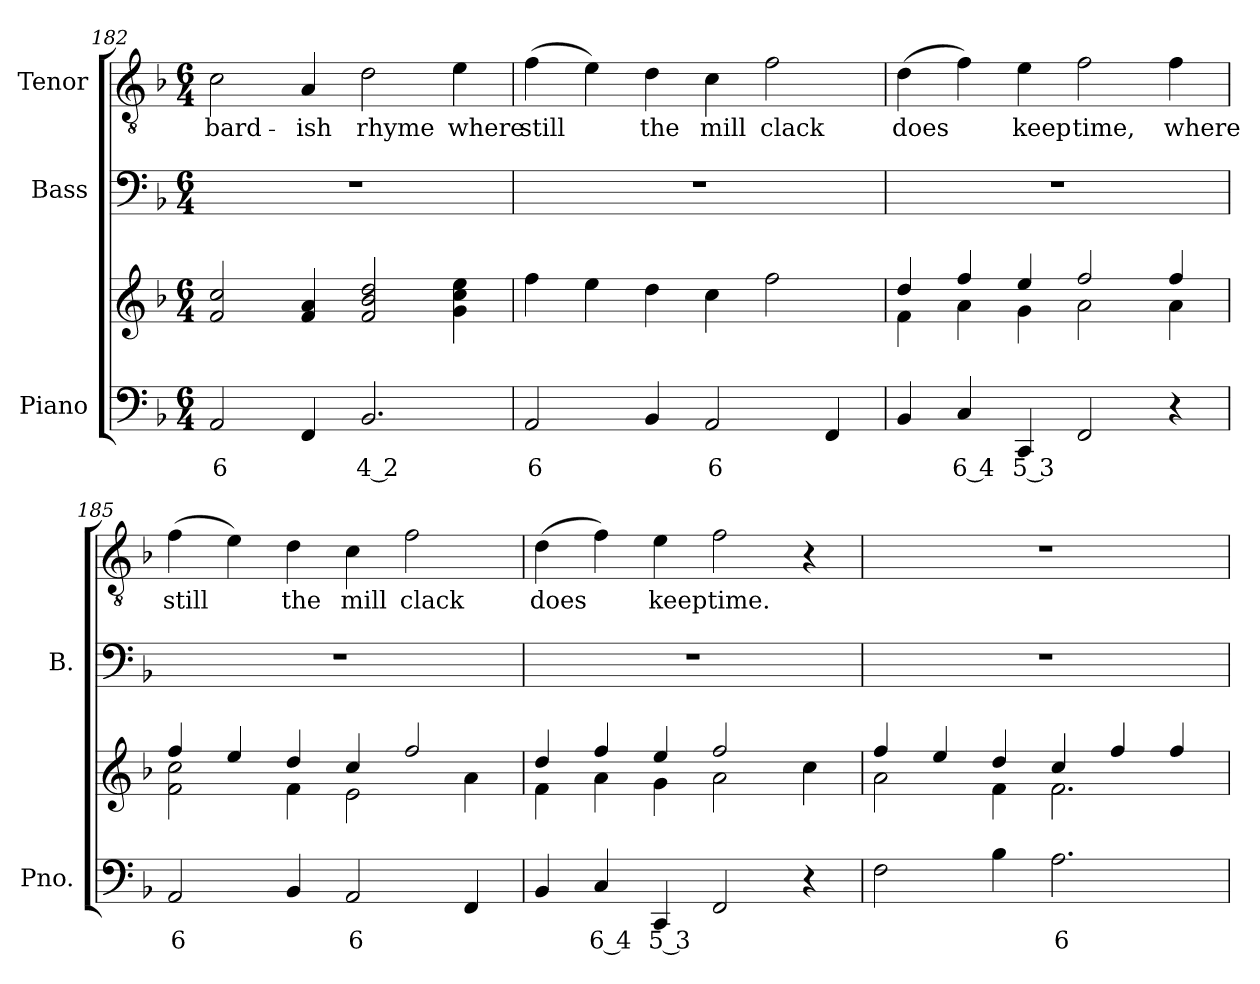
**kern	**text	**kern	**kern	**kern	**text
*part3	*part3	*part3	*part2	*part1	*part1
*staff4	*staff4	*staff3	*staff2	*staff1	*staff1
*I"Piano	*	*	*I"Bass	*I"Tenor	*
*I'Pno.	*	*	*I'B.	*	*
*clefF4	*	*clefG2	*clefF4	*clefGv2	*
*	*	*	*	*ITrd7c12	*
*k[b-]	*	*k[b-]	*k[b-]	*k[b-]	*
*F:	*	*F:	*F:	*F:	*
*M6/4	*	*M6/4	*M6/4	*M6/4	*
=182	=182	=182	=182	=182	=182
!	!LO:LY:b:color=#000000	!	!LO:N:vis=1	!	!
!	!	!	!	!	!LO:LY:b:color=#000000
2AAi/	6	2fi/ 2cci	1.r	2Ci\	bard-
!	!	!	!	!	!LO:LY:b:color=#000000
4FFi/	.	4fi/ 4ai	.	4AAi/	-ish
!	!LO:LY:b:color=#000000	!	!	!	!
!	!	!	!	!	!LO:LY:b:color=#000000
2.BB-i/	4 2	2fi/ 2b-i 2ddi	.	2Di\	rhyme
!	!	!	!	!	!LO:LY:b:color=#000000
.	.	4gi\ 4cci 4eei	.	4Ei\	where
=183	=183	=183	=183	=183	=183
!	!LO:LY:b:color=#000000	!	!LO:N:vis=1	!	!
!	!	!	!	!	!LO:LY:b:color=#000000
2AAi/	6	4ffi\	1.r	(4Fi\	still
.	.	4eei\	.	4Ei\)	.
!	!	!	!	!	!LO:LY:b:color=#000000
4BB-i/	.	4ddi\	.	4Di\	the
!	!LO:LY:b:color=#000000	!	!	!	!
!	!	!	!	!	!LO:LY:b:color=#000000
2AAi/	6	4cci\	.	4Ci\	mill
!	!	!	!	!	!LO:LY:b:color=#000000
.	.	2ffi\	.	2Fi\	clack
4FFi/	.	.	.	.	.
!!LO:LB:g=z
=184	=184	=184	=184	=184	=184
*	*	*^	*	*	*
!	!	!	!	!LO:N:vis=1	!	!
!	!	!	!	!	!	!LO:LY:b:color=#000000
4BB-i/	.	4ddi/	4fi\	1.r	(4Di\	does
!	!LO:LY:b:color=#000000	!	!	!	!	!
4Ci/	6 4	4ffi/	4ai\	.	4Fi\)	.
!	!LO:LY:b:color=#000000	!	!	!	!	!
!	!	!	!	!	!	!LO:LY:b:color=#000000
4CCi/	5 3	4eei/	4gi\	.	4Ei\	keep
!	!	!	!	!	!	!LO:LY:b:color=#000000
2FFi/	.	2ffi/	2ai\	.	2Fi\	time,
!	!	!	!	!	!	!LO:LY:b:color=#000000
4r	.	4ffi/	4ai\	.	4Fi\	where
=185	=185	=185	=185	=185	=185	=185
!	!LO:LY:b:color=#000000	!	!	!LO:N:vis=1	!	!
!	!	!	!	!	!	!LO:LY:b:color=#000000
2AAi/	6	4ffi/	2fi\ 2cci	1.r	(4Fi\	still
.	.	4eei/	.	.	4Ei\)	.
!	!	!	!	!	!	!LO:LY:b:color=#000000
4BB-i/	.	4ddi/	4fi\	.	4Di\	the
!	!LO:LY:b:color=#000000	!	!	!	!	!
!	!	!	!	!	!	!LO:LY:b:color=#000000
2AAi/	6	4cci/	2ei\	.	4Ci\	mill
!	!	!	!	!	!	!LO:LY:b:color=#000000
.	.	2ffi/	.	.	2Fi\	clack
4FFi/	.	.	4ai\	.	.	.
=186	=186	=186	=186	=186	=186	=186
!	!	!	!	!LO:N:vis=1	!	!
!	!	!	!	!	!	!LO:LY:b:color=#000000
4BB-i/	.	4ddi/	4fi\	1.r	(4Di\	does
!	!LO:LY:b:color=#000000	!	!	!	!	!
4Ci/	6 4	4ffi/	4ai\	.	4Fi\)	.
!	!LO:LY:b:color=#000000	!	!	!	!	!
!	!	!	!	!	!	!LO:LY:b:color=#000000
4CCi/	5 3	4eei/	4gi\	.	4Ei\	keep
!	!	!	!	!	!	!LO:LY:b:color=#000000
2FFi/	.	2ffi/	2ai\	.	2Fi\	time.
4r	.	4ryy	4cci\	.	4r	.
!!LO:PB:g=z
=187	=187	=187	=187	=187	=187	=187
!	!	!	!	!LO:N:vis=1	!LO:N:vis=1	!
2Fi\	.	4ffi/	2ai\	1.r	1.r	.
.	.	4eei/	.	.	.	.
4B-i\	.	4ddi/	4fi\	.	.	.
!	!LO:LY:b:color=#000000	!	!	!	!	!
2.Ai\	6	4cci/	2.fi\	.	.	.
.	.	4ffi/	.	.	.	.
.	.	4ffi/	.	.	.	.
*	*	*v	*v	*	*	*
=	=	=	=	=	=
*-	*-	*-	*-	*-	*-
